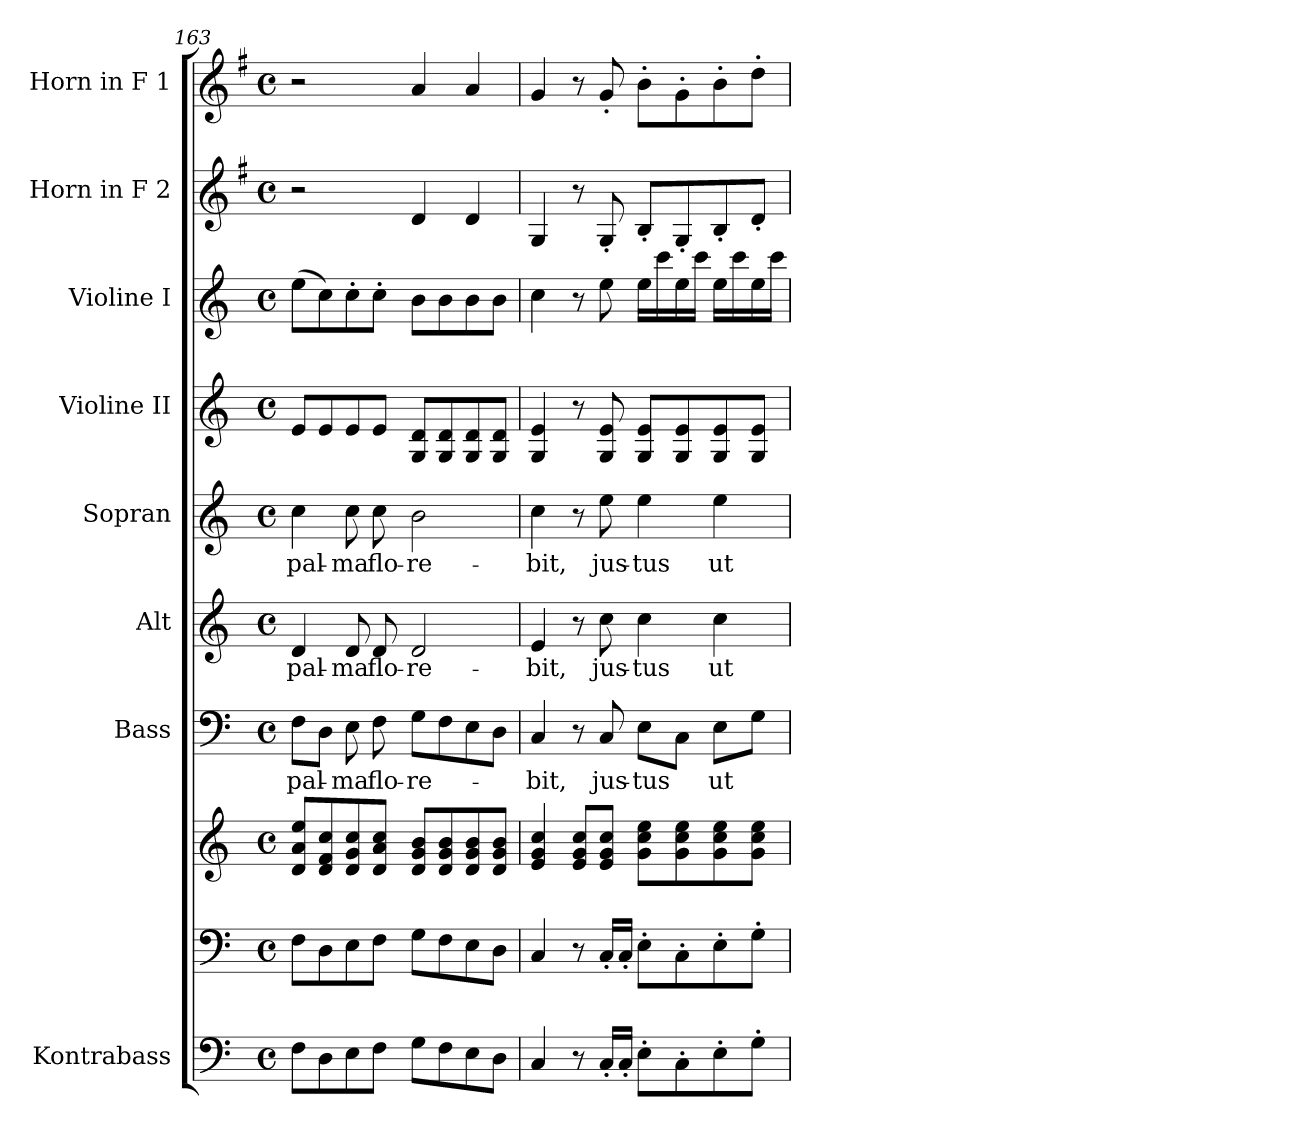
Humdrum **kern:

**kern	**kern	**kern	**kern	**text	**kern	**text	**kern	**text	**kern	**kern	**kern	**kern
*part9	*part8	*part8	*part7	*part7	*part6	*part6	*part5	*part5	*part4	*part3	*part2	*part1
*staff10	*staff9	*staff8	*staff7	*staff7	*staff6	*staff6	*staff5	*staff5	*staff4	*staff3	*staff2	*staff1
*I"Kontrabass	*	*	*I"Bass	*	*I"Alt	*	*I"Sopran	*	*I"Violine II	*I"Violine I	*I"Horn in F 2	*I"Horn in F 1
*I'Kb.	*	*	*I'B.	*	*I'A.	*	*I'S.	*	*I'Vl. II	*I'Vl. I	*	*
*clefF4	*clefF4	*clefG2	*clefF4	*	*clefG2	*	*clefG2	*	*clefG2	*clefG2	*clefG2	*clefG2
*ITrd7c12	*	*	*	*	*	*	*	*	*	*	*ITrd4c7	*ITrd4c7
*k[]	*k[]	*k[]	*k[]	*	*k[]	*	*k[]	*	*k[]	*k[]	*k[]	*k[]
*C:	*C:	*C:	*C:	*	*C:	*	*C:	*	*C:	*C:	*C:	*C:
*M4/4	*M4/4	*M4/4	*M4/4	*	*M4/4	*	*M4/4	*	*M4/4	*M4/4	*M4/4	*M4/4
*met(c)	*met(c)	*met(c)	*met(c)	*	*met(c)	*	*met(c)	*	*met(c)	*met(c)	*met(c)	*met(c)
=163	=163	=163	=163	=163	=163	=163	=163	=163	=163	=163	=163	=163
!	!	!	!	!LO:LY:b	!	!LO:LY:b	!	!LO:LY:b	!	!	!	!
8FF\L	8F\L	8d/ 8a/ 8ee/L	8F\L	pal-	4d/	pal-	4cc\	pal-	8e/L	(>8ee\L	2r	2r
8DD\	8D\	8d/ 8f/ 8cc/	8D\J	.	.	.	.	.	8e/	8cc\)	.	.
!	!	!	!	!LO:LY:b	!	!LO:LY:b	!	!LO:LY:b	!	!	!	!
8EE\	8E\	8d/ 8g/ 8cc/	8E\	-ma	8d/	-ma	8cc\	-ma	8e/	8cc'>\	.	.
!	!	!	!	!LO:LY:b	!	!LO:LY:b	!	!LO:LY:b	!	!	!	!
8FF\J	8F\J	8d/ 8a/ 8cc/J	8F\	flo-	8d/	flo-	8cc\	flo-	8e/J	8cc'>\J	.	.
!	!	!	!	!LO:LY:b	!	!LO:LY:b	!	!LO:LY:b	!	!	!	!
8GG\L	8G\L	8d/ 8g/ 8b/L	8G\L	-re-	2d/	-re-	2b\	-re-	8G/ 8d/L	8b\L	4G/	4d/
8FF\	8F\	8d/ 8g/ 8b/	8F\	.	.	.	.	.	8G/ 8d/	8b\	.	.
8EE\	8E\	8d/ 8g/ 8b/	8E\	.	.	.	.	.	8G/ 8d/	8b\	4G/	4d/
8DD\J	8D\J	8d/ 8g/ 8b/J	8D\J	.	.	.	.	.	8G/ 8d/J	8b\J	.	.
=164	=164	=164	=164	=164	=164	=164	=164	=164	=164	=164	=164	=164
!	!	!	!	!LO:LY:b	!	!LO:LY:b	!	!LO:LY:b	!	!	!	!
4CC/	4C/	4e/ 4g/ 4cc/	4C/	-bit,	4e/	-bit,	4cc\	-bit,	4G/ 4e/	4cc\	4C/	4c/
8r	8r	8e/ 8g/ 8cc/L	8r	.	8r	.	8r	.	8r	8r	8r	8r
!	!	!	!	!LO:LY:b	!	!LO:LY:b	!	!LO:LY:b	!	!	!	!
16CC'</LL	16C'</LL	8e/ 8g/ 8cc/J	8C/	jus-	8cc\	jus-	8ee\	jus-	8G/ 8e/	8ee\	8C'</	8c'</
16CC'</JJ	16C'</JJ	.	.	.	.	.	.	.	.	.	.	.
!	!	!	!	!LO:LY:b	!	!LO:LY:b	!	!LO:LY:b	!	!	!	!
8EE'>\L	8E'>\L	8g\ 8cc\ 8ee\L	8E\L	-tus	4cc\	-tus	4ee\	-tus	8G/ 8e/L	16ee\LL	8E'</L	8e'>\L
.	.	.	.	.	.	.	.	.	.	16ccc\	.	.
8CC'>\	8C'>\	8g\ 8cc\ 8ee\	8C\J	.	.	.	.	.	8G/ 8e/	16ee\	8C'</	8c'>\
.	.	.	.	.	.	.	.	.	.	16ccc\JJ	.	.
!	!	!	!	!LO:LY:b	!	!LO:LY:b	!	!LO:LY:b	!	!	!	!
8EE'>\	8E'>\	8g\ 8cc\ 8ee\	8E\L	ut	4cc\	ut	4ee\	ut	8G/ 8e/	16ee\LL	8E'</	8e'>\
.	.	.	.	.	.	.	.	.	.	16ccc\	.	.
8GG'>\J	8G'>\J	8g\ 8cc\ 8ee\J	8G\J	.	.	.	.	.	8G/ 8e/J	16ee\	8G'</J	8g'>\J
.	.	.	.	.	.	.	.	.	.	16ccc\JJ	.	.
=	=	=	=	=	=	=	=	=	=	=	=	=
*-	*-	*-	*-	*-	*-	*-	*-	*-	*-	*-	*-	*-
